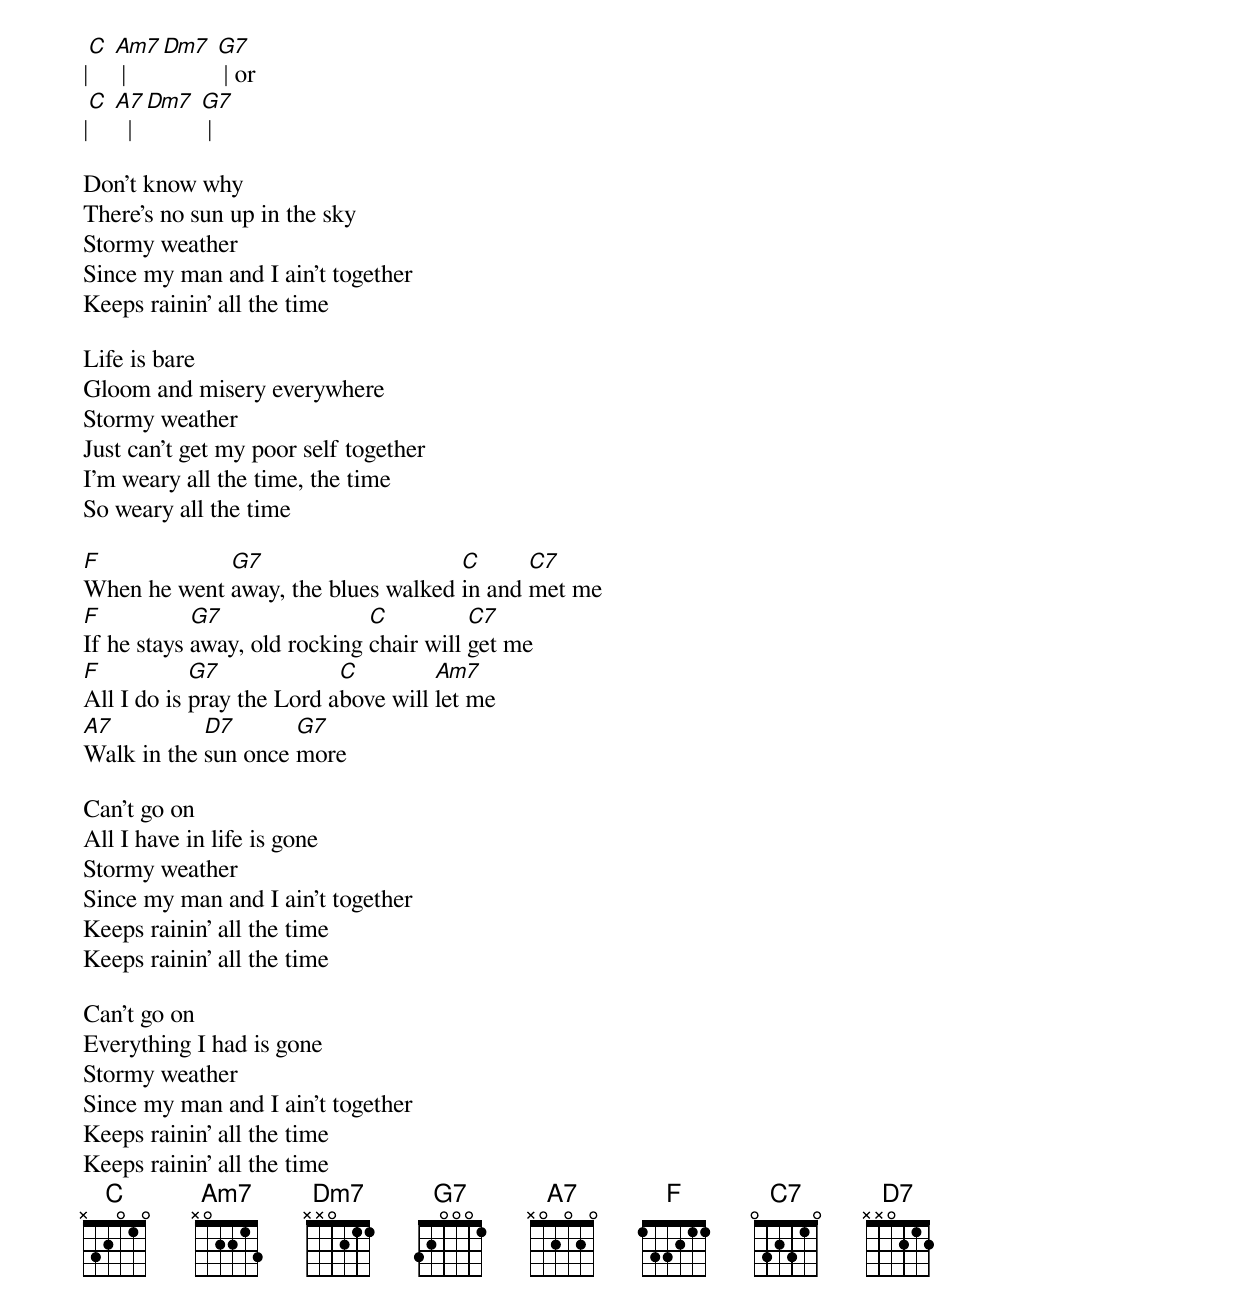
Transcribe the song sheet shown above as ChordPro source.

|[C] [Am7] |[Dm7] [G7] | or
|[C] [A7]  |[Dm7] [G7] |

Don't know why
There's no sun up in the sky
Stormy weather
Since my man and I ain't together
Keeps rainin' all the time

Life is bare
Gloom and misery everywhere
Stormy weather
Just can't get my poor self together
I'm weary all the time, the time
So weary all the time

[F]When he went [G7]away, the blues walked [C]in and [C7]met me
[F]If he stays [G7]away, old rocking [C]chair will [C7]get me
[F]All I do is [G7]pray the Lord a[C]bove will [Am7]let me
[A7]Walk in the [D7]sun once [G7]more

Can't go on
All I have in life is gone
Stormy weather
Since my man and I ain't together
Keeps rainin' all the time
Keeps rainin' all the time

Can't go on
Everything I had is gone
Stormy weather
Since my man and I ain't together
Keeps rainin' all the time
Keeps rainin' all the time
